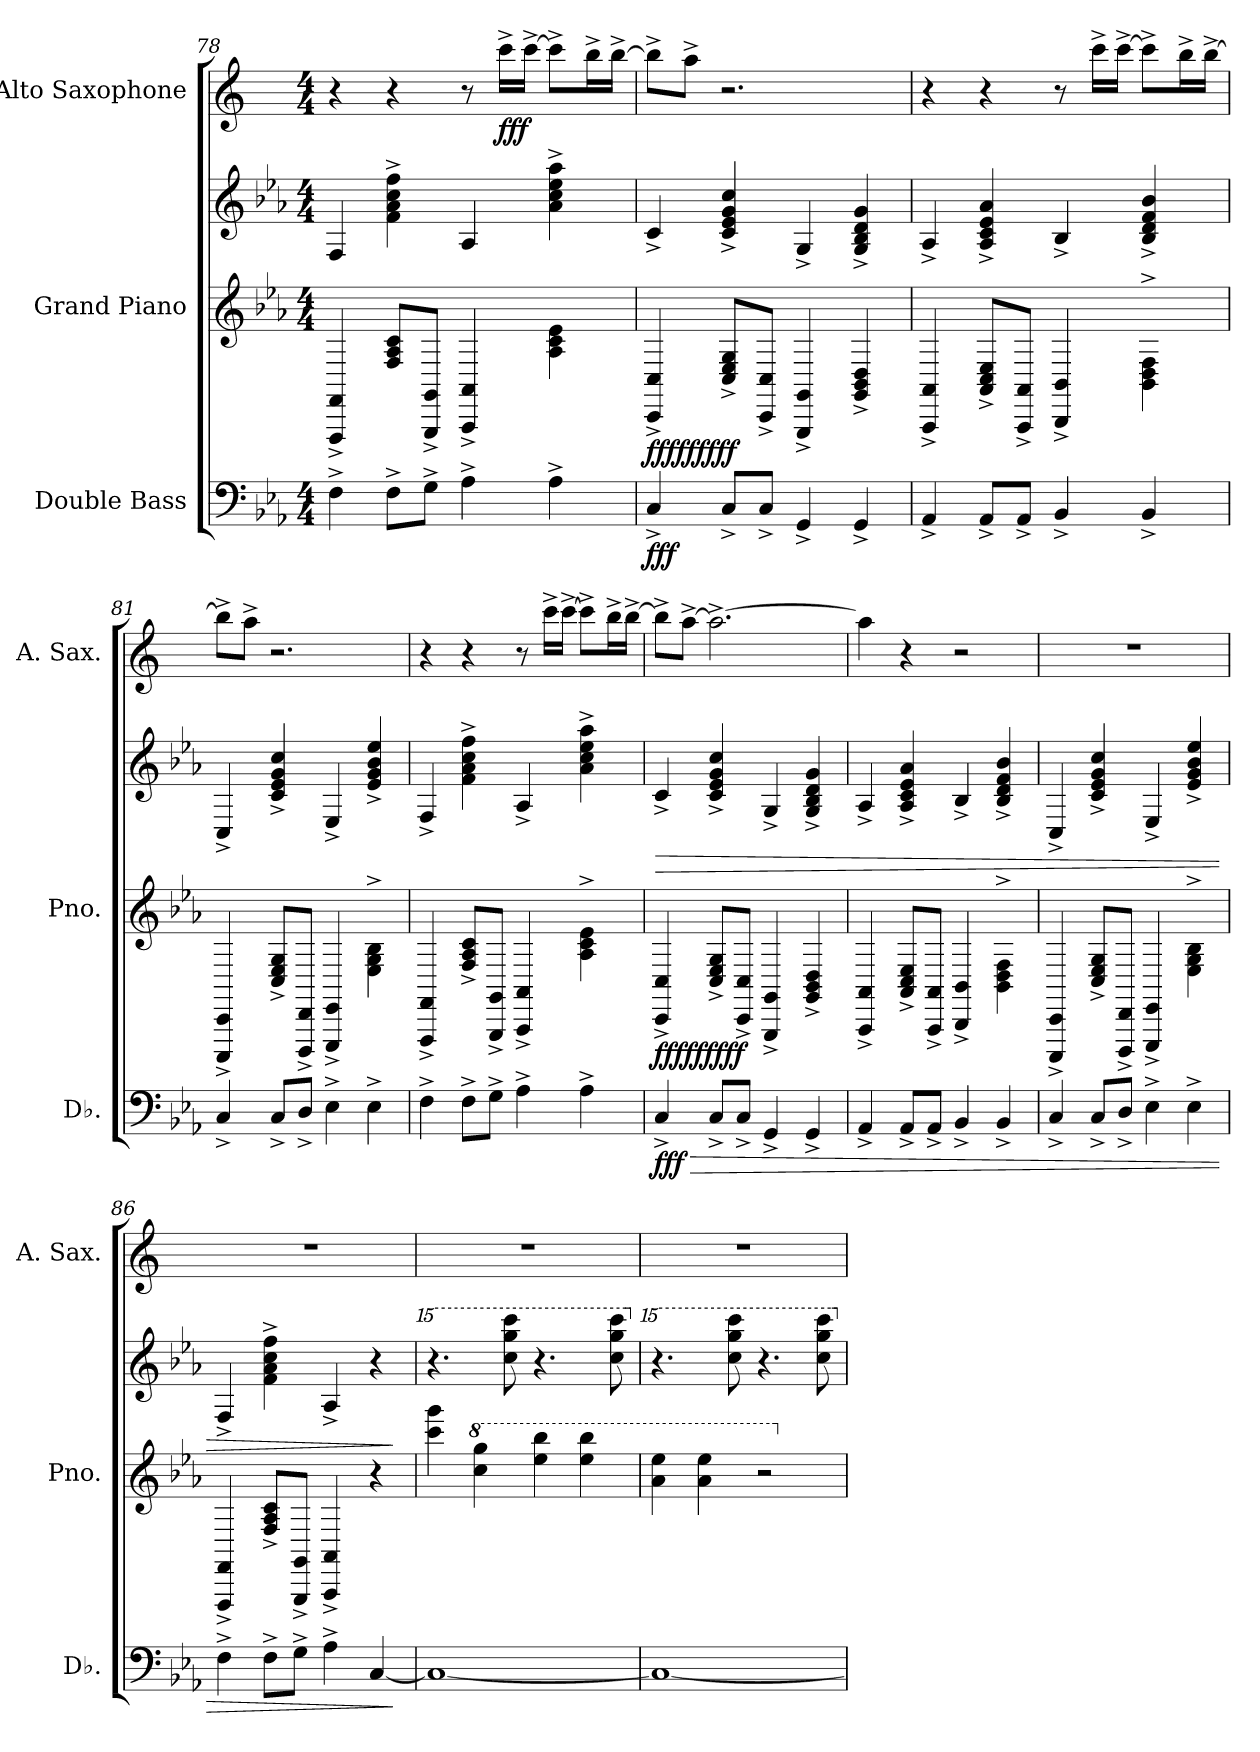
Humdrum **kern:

**kern	**dynam	**kern	**kern	**dynam	**kern	**dynam
*part3	*part3	*part2	*part2	*part2	*part1	*part1
*staff4	*staff4	*staff3	*staff2	*staff2/3	*staff1	*staff1
*I"Double Bass	*	*I"Grand Piano	*	*	*I"Alto Saxophone	*
*I'Db.	*	*I'Pno.	*	*	*I'A. Sax.	*
*clefF4	*	*clefG2	*clefG2	*	*clefG2	*
*ITrd7c12	*	*	*	*	*ITrd5c9	*
*k[b-e-a-]	*	*k[b-e-a-]	*k[b-e-a-]	*	*k[b-e-a-]	*
*M4/4	*	*M4/4	*M4/4	*	*M4/4	*
=78	=78	=78	=78	=78	=78	=78
4FF^\	.	4FFF/^ 4FF/^	4F/	.	4r	.
8FF^\L	.	8F/ 8A-/ 8c/L	4f\^ 4a-\^ 4cc\^ 4ff\^	.	4r	.
8GG^\J	.	8GGG/^ 8GG/^J	.	.	.	.
4AA-^\	.	4AAA-/^ 4AA-/^	4A-/	.	8r	.
!	!	!	!	!	!	!LO:DY:b
.	.	.	.	.	16ee-^\LL	fff
.	.	.	.	.	[16ee-^\JJ	.
4AA-^\	.	4A-\ 4c\ 4e-\	4a-\^ 4cc\^ 4ee-\^ 4aa-\^	.	8ee-^\L]	.
.	.	.	.	.	16dd^\L	.
.	.	.	.	.	[16dd^\JJ	.
=79	=79	=79	=79	=79	=79	=79
!	!LO:DY:b	!	!	!LO:DY:b=2	!	!
!	!	!	!	!LO:DY:n=1:b=2	!	!
!	!	!	!	!LO:DY:n=2:b	!	!
4CC^/	fff	4CC/^ 4C/^	4c^/	fff fff fff	8dd^\L]	.
.	.	.	.	.	8cc^\J	.
8CC^/L	.	8C/^ 8E-/^ 8G/^L	4c/^ 4e-/^ 4g/^ 4cc/^	.	2.r	.
8CC^/J	.	8CC/^ 8C/^J	.	.	.	.
4GGG^/	.	4GGG/^ 4GG/^	4G^/	.	.	.
4GGG^/	.	4GG/^ 4BB-/^ 4D/^	4G/^ 4B-/^ 4d/^ 4g/^	.	.	.
=80	=80	=80	=80	=80	=80	=80
4AAA-^/	.	4AAA-/^ 4AA-/^	4A-^/	.	4r	.
8AAA-^/L	.	8AA-/^ 8C/^ 8E-/^L	4A-/^ 4c/^ 4e-/^ 4a-/^	.	4r	.
8AAA-^/J	.	8AAA-/^ 8AA-/^J	.	.	.	.
4BBB-^/	.	4BBB-/^ 4BB-/^	4B-^/	.	8r	.
.	.	.	.	.	16ee-^\LL	.
.	.	.	.	.	[16ee-^\JJ	.
4BBB-^/	.	4BB-\^ 4D\^ 4F\^	4B-/^ 4d/^ 4f/^ 4b-/^	.	8ee-^\L]	.
.	.	.	.	.	16dd^\L	.
.	.	.	.	.	[16dd^\JJ	.
!!LO:PB:g=z
=81	=81	=81	=81	=81	=81	=81
4CC^/	.	4CCC/^ 4CC/^	4C^/	.	8dd^\L]	.
.	.	.	.	.	8cc^\J	.
8CC^/L	.	8C/^ 8E-/^ 8G/^L	4c/^ 4e-/^ 4g/^ 4cc/^	.	2.r	.
8DD^/J	.	8DDD/^ 8DD/^J	.	.	.	.
4EE-^\	.	4EEE-/^ 4EE-/^	4E-^/	.	.	.
4EE-^\	.	4E-\^ 4G\^ 4B-\^	4e-/^ 4g/^ 4b-/^ 4ee-/^	.	.	.
=82	=82	=82	=82	=82	=82	=82
4FF^\	.	4FFF/^ 4FF/^	4F^/	.	4r	.
8FF^\L	.	8F/^ 8A-/^ 8c/^L	4f\^ 4a-\^ 4cc\^ 4ff\^	.	4r	.
8GG^\J	.	8GGG/^ 8GG/^J	.	.	.	.
4AA-^\	.	4AAA-/^ 4AA-/^	4A-^/	.	8r	.
.	.	.	.	.	16ee-^\LL	.
.	.	.	.	.	[16ee-^\JJ	.
4AA-^\	.	4A-\^ 4c\^ 4e-\^	4a-\^ 4cc\^ 4ee-\^ 4aa-\^	.	8ee-^\L]	.
.	.	.	.	.	16dd^\L	.
.	.	.	.	.	[16dd^\JJ	.
=83	=83	=83	=83	=83	=83	=83
!	!LO:HP:b	!	!	!LO:HP:b	!	!
!	!LO:DY:n=1:b	!	!	!LO:DY:n=1:b=2	!	!
!	!	!	!	!LO:DY:n=2:b=2	!	!
!	!	!	!	!LO:DY:n=3:b	!	!
4CC^/	> fff	4CC/^ 4C/^	4c^/	> fff fff fff	8dd^\L]	.
.	.	.	.	.	[8cc^\J	.
8CC^/L	.	8C/^ 8E-/^ 8G/^L	4c/^ 4e-/^ 4g/^ 4cc/^	.	2.cc^\_	.
8CC^/J	.	8CC/^ 8C/^J	.	.	.	.
4GGG^/	.	4GGG/^ 4GG/^	4G^/	.	.	.
4GGG^/	.	4GG/^ 4BB-/^ 4D/^	4G/^ 4B-/^ 4d/^ 4g/^	.	.	.
=84	=84	=84	=84	=84	=84	=84
4AAA-^/	.	4AAA-/^ 4AA-/^	4A-^/	.	4cc\]	.
8AAA-^/L	.	8AA-/^ 8C/^ 8E-/^L	4A-/^ 4c/^ 4e-/^ 4a-/^	.	4r	.
8AAA-^/J	.	8AAA-/^ 8AA-/^J	.	.	.	.
4BBB-^/	.	4BBB-/^ 4BB-/^	4B-^/	.	2r	.
4BBB-^/	.	4BB-\^ 4D\^ 4F\^	4B-/^ 4d/^ 4f/^ 4b-/^	.	.	.
=85	=85	=85	=85	=85	=85	=85
4CC^/	.	4CCC/^ 4CC/^	4C^/	.	1r	.
8CC^/L	.	8C/^ 8E-/^ 8G/^L	4c/^ 4e-/^ 4g/^ 4cc/^	.	.	.
8DD^/J	.	8DDD/^ 8DD/^J	.	.	.	.
4EE-^\	.	4EEE-/^ 4EE-/^	4E-^/	.	.	.
4EE-^\	.	4E-\^ 4G\^ 4B-\^	4e-/^ 4g/^ 4b-/^ 4ee-/^	.	.	.
!!LO:LB:g=z
=86	=86	=86	=86	=86	=86	=86
4FF^\	.	4FFF/^ 4FF/^	4F^/	.	1r	.
8FF^\L	.	8F/^ 8A-/^ 8c/^L	4f\^ 4a-\^ 4cc\^ 4ff\^	.	.	.
8GG^\J	.	8GGG/^ 8GG/^J	.	.	.	.
4AA-^\	.	4AAA-/^ 4AA-/^	4A-^/	.	.	.
[4CC/	.	4r	4r	.	.	.
.	]	.	.	]	.	.
=87	=87	=87	=87	=87	=87	=87
*	*	*	*15ma	*	*	*
1CC_	.	4ccc\ 4ggg\	4.r	.	1r	.
*	*	*8va	*	*	*	*
.	.	4ccc\ 4ggg\	.	.	.	.
.	.	.	8cccc\ 8gggg\ 8ccccc\	.	.	.
.	.	4eee-\ 4bbb-\	4.r	.	.	.
.	.	4eee-\ 4bbb-\	.	.	.	.
.	.	.	8cccc\ 8gggg\ 8ccccc\	.	.	.
=88	=88	=88	=88	=88	=88	=88
*	*	*	*X15ma	*	*	*
*	*	*	*15ma	*	*	*
1CC_	.	4aa-\ 4eee-\	4.r	.	1r	.
.	.	4aa-\ 4eee-\	.	.	.	.
.	.	.	8cccc\ 8gggg\ 8ccccc\	.	.	.
.	.	2r	4.r	.	.	.
.	.	.	8cccc\ 8gggg\ 8ccccc\	.	.	.
*	*	*	*X15ma	*	*	*
*	*	*X8va	*	*	*	*
=	=	=	=	=	=	=
*-	*-	*-	*-	*-	*-	*-
